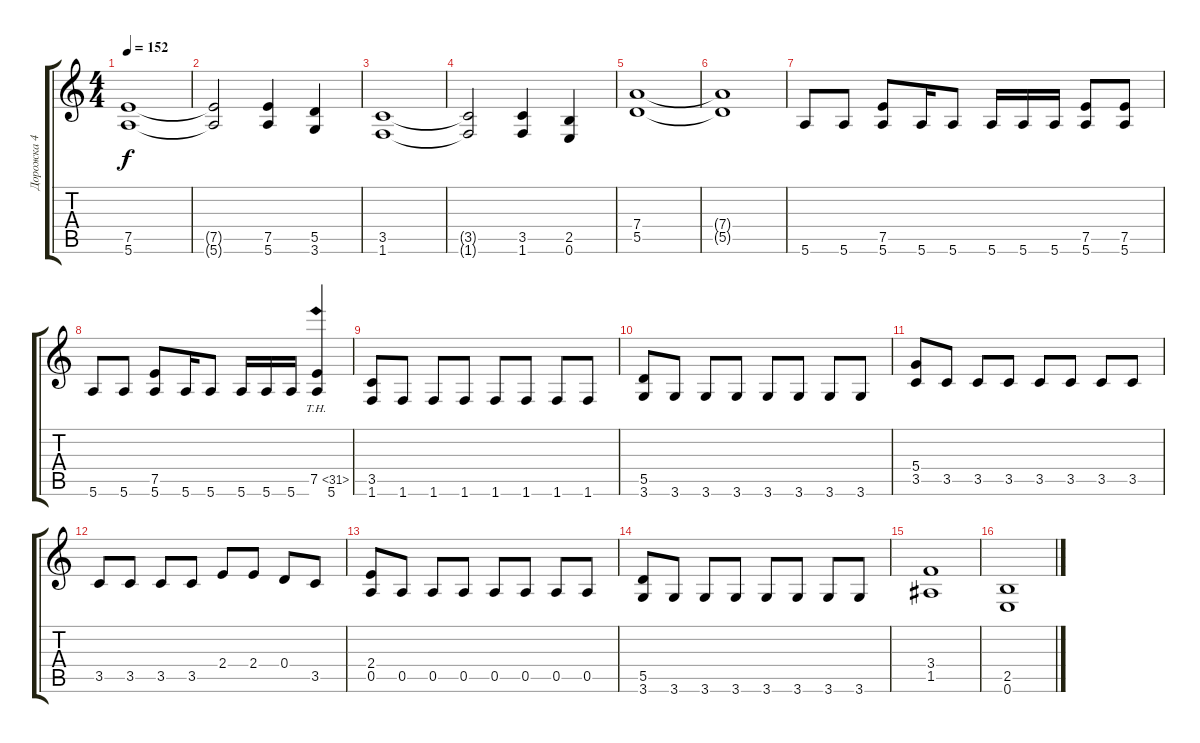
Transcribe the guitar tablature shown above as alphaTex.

\track ("Дорожка 4" "Дорожка 4") {instrument distortionguitar}
\staff {score tabs}
\tuning (E4 B3 G3 D3 A2 E2) {hide}
\ts (4 4)
\tempo 152
\clef g2
\ks c
(7.5 5.6).1{dy f} |
(7.5{t} 5.6{t}).2 (7.5 5.6).4 (5.5 3.6).4 |
(3.5 1.6).1 |
(3.5{t} 1.6{t}).2 (3.5 1.6).4 (2.5 0.6).4 |
(7.4 5.5).1 |
(7.4{t} 5.5{t}).1 |
5.6.8 5.6.8 (7.5 5.6).8 5.6.16 5.6.8 5.6.16 5.6.16 5.6.16 (7.5 5.6).8 (7.5 5.6).8 |
5.6.8 5.6.8 (7.5 5.6).8 5.6.16 5.6.8 5.6.16 5.6.16 5.6.16 (7.5{th 24} 5.6).4 |
(3.5 1.6).8 1.6.8 1.6.8 1.6.8 1.6.8 1.6.8 1.6.8 1.6.8 |
(5.5 3.6).8 3.6.8 3.6.8 3.6.8 3.6.8 3.6.8 3.6.8 3.6.8 |
(5.4 3.5).8 3.5.8 3.5.8 3.5.8 3.5.8 3.5.8 3.5.8 3.5.8 |
3.5.8 3.5.8 3.5.8 3.5.8 2.4.8 2.4.8 0.4.8 3.5.8 |
(2.4 0.5).8 0.5.8 0.5.8 0.5.8 0.5.8 0.5.8 0.5.8 0.5.8 |
(5.5 3.6).8 3.6.8 3.6.8 3.6.8 3.6.8 3.6.8 3.6.8 3.6.8 |
(3.4 1.5).1 |
(2.5 0.6).1
